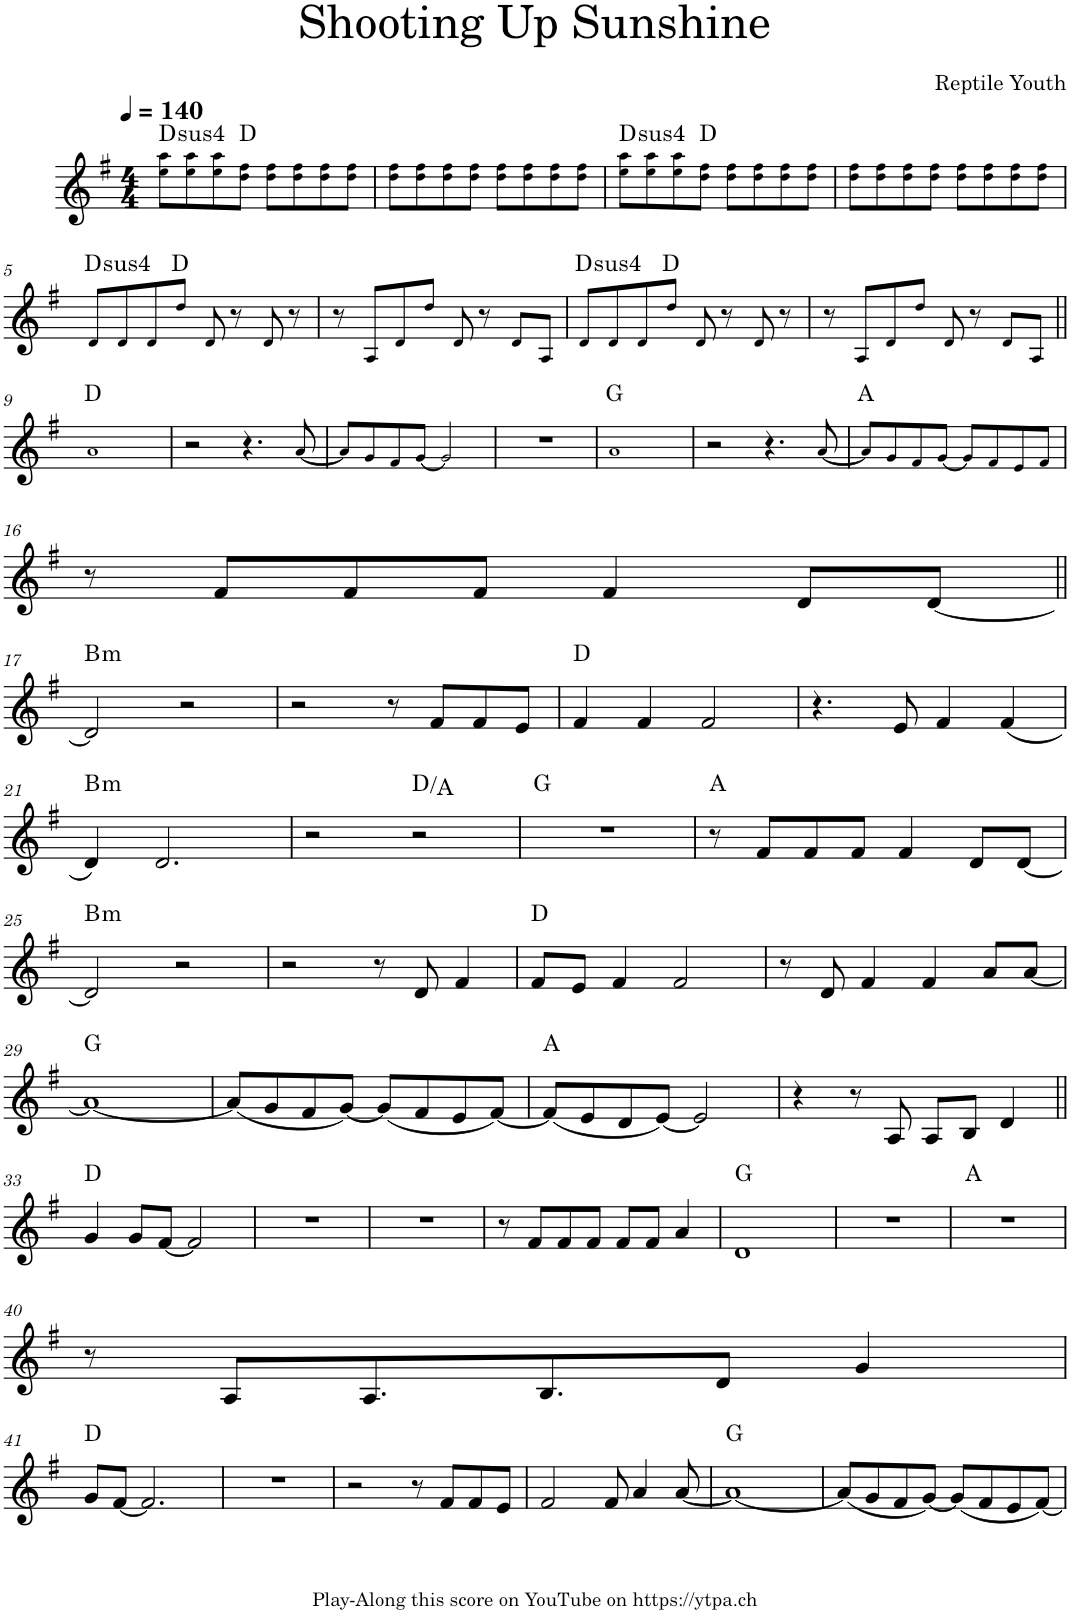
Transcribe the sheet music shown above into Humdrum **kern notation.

**kern	**harte
*part1	*part1
*staff1	*
*I"Piano	*
*I'Pno.	*
*clefG2	*
*k[f#]	*
*M4/4	*
*MM140	*
=1	=1
!	!LO:H:kt=4
8ee!\ 8aa!\L	D:sus4
8ee!\ 8aa!\	.
8ee!\ 8aa!\	.
8dd!\ 8ff#!\J	D:maj
8dd!\ 8ff#!\L	.
8dd!\ 8ff#!\	.
8dd!\ 8ff#!\	.
8dd!\ 8ff#!\J	.
=2	=2
8dd!\ 8ff#!\L	.
8dd!\ 8ff#!\	.
8dd!\ 8ff#!\	.
8dd!\ 8ff#!\J	.
8dd!\ 8ff#!\L	.
8dd!\ 8ff#!\	.
8dd!\ 8ff#!\	.
8dd!\ 8ff#!\J	.
=3	=3
!	!LO:H:kt=4
8ee!\ 8aa!\L	D:sus4
8ee!\ 8aa!\	.
8ee!\ 8aa!\	.
8dd!\ 8ff#!\J	D:maj
8dd!\ 8ff#!\L	.
8dd!\ 8ff#!\	.
8dd!\ 8ff#!\	.
8dd!\ 8ff#!\J	.
=4	=4
8dd!\ 8ff#!\L	.
8dd!\ 8ff#!\	.
8dd!\ 8ff#!\	.
8dd!\ 8ff#!\J	.
8dd!\ 8ff#!\L	.
8dd!\ 8ff#!\	.
8dd!\ 8ff#!\	.
8dd!\ 8ff#!\J	.
!!LO:LB:g=z
=5	=5
!	!LO:H:kt=4
8d!/L	D:sus4
8d!/	.
8d!/	.
8dd!/J	D:maj
8d!/	.
8r	.
8d!/	.
8r	.
=6	=6
8r	.
8A!/L	.
8d!/	.
8dd!/J	.
8d!/	.
8r	.
8d!/L	.
8A!/J	.
=7	=7
!	!LO:H:kt=4
8d!/L	D:sus4
8d!/	.
8d!/	.
8dd!/J	D:maj
8d!/	.
8r	.
8d!/	.
8r	.
=8	=8
8r	.
8A!/L	.
8d!/	.
8dd!/J	.
8d!/	.
8r	.
8d!/L	.
8A!/J	.
!!LO:LB:g=z
=9||	=9||
1a!	D:maj
=10	=10
2r	.
4.r	.
[8a!/	.
=11	=11
8a!/L]	.
8g!/	.
8f#!/	.
[8g!/J	.
2g!/]	.
=12	=12
1r	.
=13	=13
1a!	G:maj
=14	=14
2r	.
4.r	.
[8a!/	.
=15	=15
8a!/L]	A:maj
8g!/	.
8f#!/	.
[8g!/J	.
8g!/L]	.
8f#!/	.
8e!/	.
8f#!/J	.
!!LO:LB:g=z
=16	=16
8r	.
8f#/L	.
8f#/	.
8f#/J	.
4f#/	.
8d/L	.
[8d/J	.
!!LO:LB:g=z
=17||	=17||
!	!LO:H:kt=m
2d/]	B:min
2r	.
=18	=18
2r	.
8r	.
8f#/L	.
8f#/	.
8e/J	.
=19	=19
4f#/	D:maj
4f#/	.
2f#/	.
=20	=20
4.r	.
8e/	.
4f#/	.
(4f#/	.
!!LO:LB:g=z
=21	=21
!	!LO:H:kt=m
4d/)	B:min
2.d/	.
=22	=22
2r	.
2r	D:maj/5
=23	=23
1r	G:maj
=24	=24
8r	A:maj
8f#/L	.
8f#/	.
8f#/J	.
4f#/	.
8d/L	.
[8d/J	.
!!LO:LB:g=z
=25	=25
!	!LO:H:kt=m
2d/]	B:min
2r	.
=26	=26
2r	.
8r	.
8d/	.
4f#/	.
=27	=27
8f#/L	D:maj
8e/J	.
4f#/	.
2f#/	.
=28	=28
8r	.
8d/	.
4f#/	.
4f#/	.
8a/L	.
[8a/J	.
!!LO:LB:g=z
=29	=29
1a_	G:maj
=30	=30
(8a/L]	.
8g/	.
8f#/	.
[8g/J)	.
(8g/L]	.
8f#/	.
8e/	.
[8f#/J)	.
=31	=31
(8f#/L]	A:maj
8e/	.
8d/	.
[8e/J)	.
2e/]	.
=32	=32
4r	.
8r	.
8A/	.
8A/L	.
8B/J	.
4d/	.
!!LO:LB:g=z
=33||	=33||
4g/	D:maj
8g/L	.
[8f#/J	.
2f#/]	.
=34	=34
1r	.
=35	=35
1r	.
=36	=36
8r	.
8f#/L	.
8f#/	.
8f#/J	.
8f#/L	.
8f#/J	.
4a/	.
=37	=37
1d	G:maj
=38	=38
1r	.
=39	=39
1r	A:maj
!!LO:LB:g=z
=40	=40
8r	.
8A/L	.
8.A/	.
8.B/	.
8d/J	.
4g/	.
!!LO:LB:g=z
=41	=41
8g/L	D:maj
[8f#/J	.
2.f#/]	.
=42	=42
1r	.
=43	=43
2r	.
8r	.
8f#/L	.
8f#/	.
8e/J	.
=44	=44
2f#/	.
8f#/	.
4a/	.
[8a/	.
=45	=45
1a_	G:maj
=46	=46
(8a/L]	.
8g/	.
8f#/	.
[8g/J)	.
(8g/L]	.
8f#/	.
8e/	.
[8f#/J)	.
=	=
*-	*-
